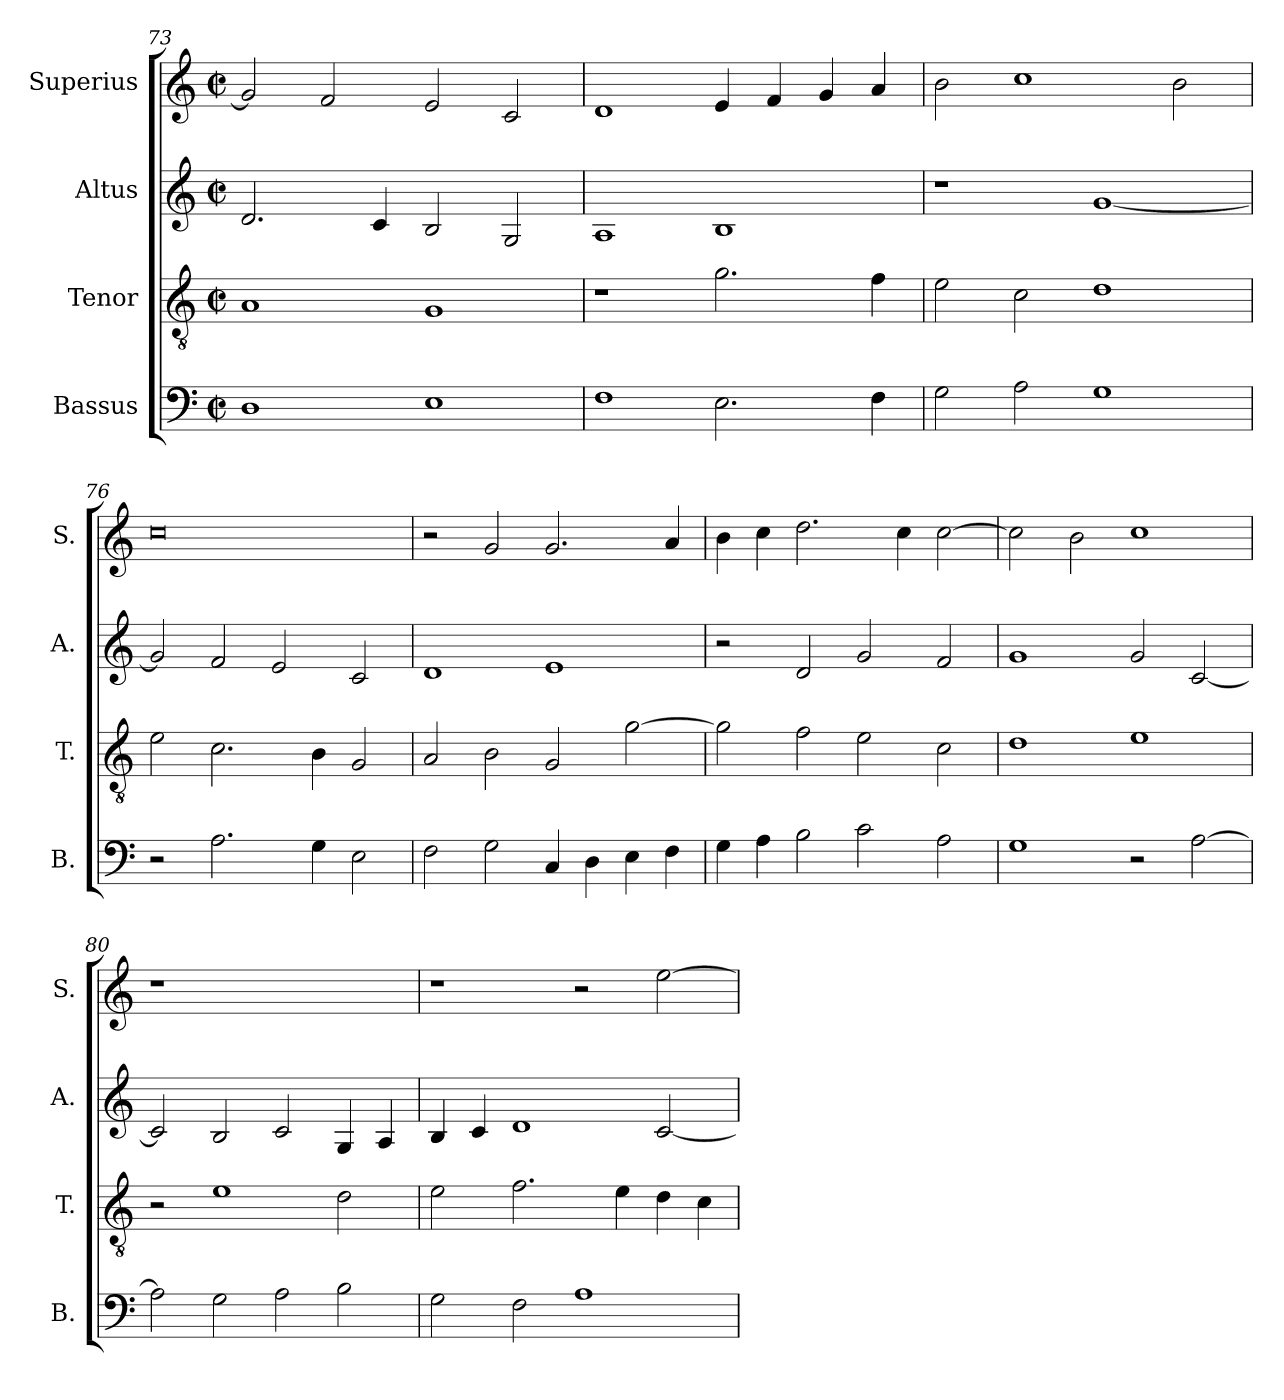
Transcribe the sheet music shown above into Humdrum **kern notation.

**kern	**kern	**kern	**kern
*part4	*part3	*part2	*part1
*staff4	*staff3	*staff2	*staff1
*I"Bassus	*I"Tenor	*I"Altus	*I"Superius
*I'B.	*I'T.	*I'A.	*I'S.
!!LO:LB:g=z
*clefF4	*clefGv2	*clefG2	*clefG2
*	*ITrd7c12	*	*
*k[]	*k[]	*k[]	*k[]
*C:	*C:	*C:	*C:
*M2/2	*M2/2	*M2/2	*M2/2
*met(c|)	*met(c|)	*met(c|)	*met(c|)
=73	=73	=73	=73
1Di	1AAi	2.di/	2gi/]
.	.	.	2fi/
.	.	4ci/	.
1Ei	1GGi	2Bi/	2ei/
.	.	2Gi/	2ci/
=74	=74	=74	=74
1Fi	1r	1Ai	1di
2.Ei\	2.Gi\	1Bi	4ei/
.	.	.	4fi/
.	.	.	4gi/
4Fi\	4Fi\	.	4ai/
=75	=75	=75	=75
2Gi\	2Ei\	1r	2bi\
2Ai\	2Ci\	.	1cci
1Gi	1Di	[<1gi	.
.	.	.	2bi\
=76	=76	=76	=76
2r	2Ei\	2gi/]	0cci
2.Ai\	2.Ci\	2fi/	.
.	.	2ei/	.
4Gi\	4BBi\	.	.
2Ei\	2GGi/	2ci/	.
=77	=77	=77	=77
2Fi\	2AAi/	1di	2r
2Gi\	2BBi\	.	2gi/
4Ci/	2GGi/	1ei	2.gi/
4Di\	.	.	.
4Ei\	[>2Gi\	.	.
4Fi\	.	.	4ai/
!!LO:PB:g=z
=78	=78	=78	=78
4Gi\	2Gi\]	2r	4bi\
4Ai\	.	.	4cci\
2Bi\	2Fi\	2di/	2.ddi\
2ci\	2Ei\	2gi/	.
.	.	.	4cci\
2Ai\	2Ci\	2fi/	[>2cci\
=79	=79	=79	=79
1Gi	1Di	1gi	2cci\]
.	.	.	2bi\
2r	1Ei	2gi/	1cci
[>2Ai\	.	[<2ci/	.
=80	=80	=80	=80
!	!	!	!LO:N:vis=1
2Ai\]	2r	2ci/]	1r
2Gi\	1Ei	2Bi/	.
2Ai\	.	2ci/	1ryy
2Bi\	2Di\	4Gi/	.
.	.	4Ai/	.
=81	=81	=81	=81
2Gi\	2Ei\	4Bi/	1r
.	.	4ci/	.
2Fi\	2.Fi\	1di	.
1Ai	.	.	2r
.	4Ei\	.	.
.	4Di\	[<2ci/	[>2eei\
.	4Ci\	.	.
=	=	=	=
*-	*-	*-	*-
